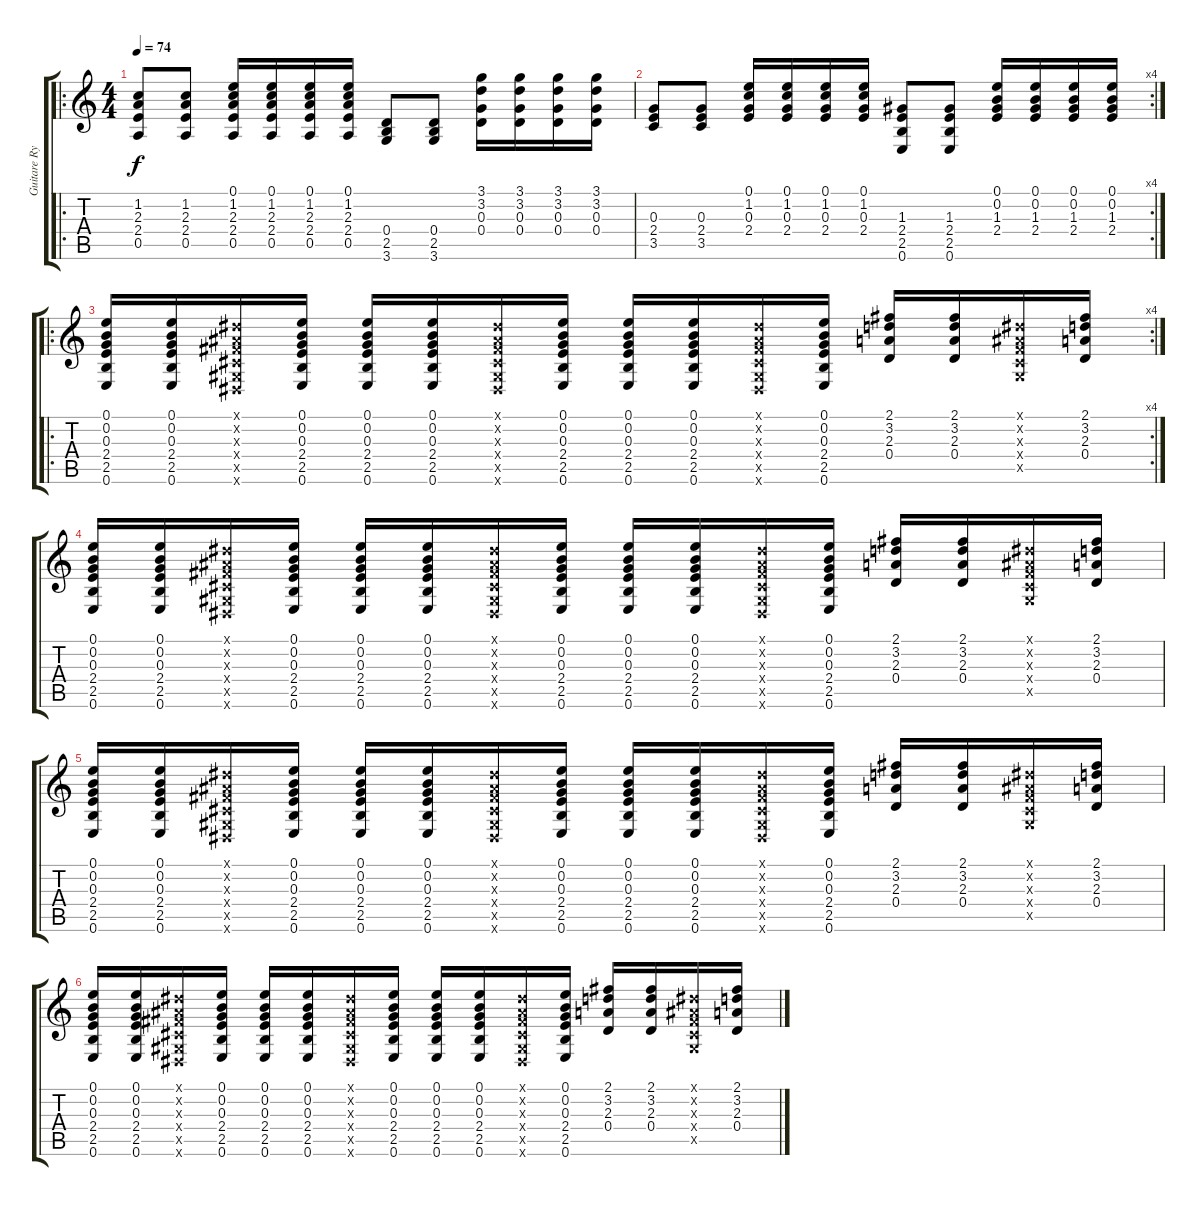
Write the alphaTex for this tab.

\track ("Guitare Rythmique" "Guitare Ry") {instrument acousticguitarnylon}
\staff {score tabs}
\tuning (E4 B3 G3 D3 A2 E2) {hide}
\ro
\ts (4 4)
\tempo 74
\clef g2
\ks c
(1.2 2.3 2.4 0.5).8{dy f instrument acousticguitarnylon} (1.2 2.3 2.4 0.5).8 (0.1 1.2 2.3 2.4 0.5).16 (0.1 1.2 2.3 2.4 0.5).16 (0.1 1.2 2.3 2.4 0.5).16 (0.1 1.2 2.3 2.4 0.5).16 (0.4 2.5 3.6).8 (0.4 2.5 3.6).8 (3.1 3.2 0.3 0.4).16 (3.1 3.2 0.3 0.4).16 (3.1 3.2 0.3 0.4).16 (3.1 3.2 0.3 0.4).16 |
\rc 4
(0.3 2.4 3.5).8 (0.3 2.4 3.5).8 (0.1 1.2 0.3 2.4).16 (0.1 1.2 0.3 2.4).16 (0.1 1.2 0.3 2.4).16 (0.1 1.2 0.3 2.4).16 (1.3 2.4 2.5 0.6).8 (1.3 2.4 2.5 0.6).8 (0.1 0.2 1.3 2.4).16 (0.1 0.2 1.3 2.4).16 (0.1 0.2 1.3 2.4).16 (0.1 0.2 1.3 2.4).16 |
\ro
\rc 4
(0.1 0.2 0.3 2.4 2.5 0.6).16 (0.1 0.2 0.3 2.4 2.5 0.6).16 (-1.1{x} -1.2{x} -1.3{x} -1.4{x} -1.5{x} -1.6{x}).16 (0.1 0.2 0.3 2.4 2.5 0.6).16 (0.1 0.2 0.3 2.4 2.5 0.6).16 (0.1 0.2 0.3 2.4 2.5 0.6).16 (-1.1{x} -1.2{x} -1.3{x} -1.4{x} -1.5{x} -1.6{x}).16 (0.1 0.2 0.3 2.4 2.5 0.6).16 (0.1 0.2 0.3 2.4 2.5 0.6).16 (0.1 0.2 0.3 2.4 2.5 0.6).16 (-1.1{x} -1.2{x} -1.3{x} -1.4{x} -1.5{x} -1.6{x}).16 (0.1 0.2 0.3 2.4 2.5 0.6).16 (2.1 3.2 2.3 0.4).16 (2.1 3.2 2.3 0.4).16 (-1.1{x} -1.2{x} -1.3{x} -1.4{x} -1.5{x}).16 (2.1 3.2 2.3 0.4).16 |
(0.1 0.2 0.3 2.4 2.5 0.6).16 (0.1 0.2 0.3 2.4 2.5 0.6).16 (-1.1{x} -1.2{x} -1.3{x} -1.4{x} -1.5{x} -1.6{x}).16 (0.1 0.2 0.3 2.4 2.5 0.6).16 (0.1 0.2 0.3 2.4 2.5 0.6).16 (0.1 0.2 0.3 2.4 2.5 0.6).16 (-1.1{x} -1.2{x} -1.3{x} -1.4{x} -1.5{x} -1.6{x}).16 (0.1 0.2 0.3 2.4 2.5 0.6).16 (0.1 0.2 0.3 2.4 2.5 0.6).16 (0.1 0.2 0.3 2.4 2.5 0.6).16 (-1.1{x} -1.2{x} -1.3{x} -1.4{x} -1.5{x} -1.6{x}).16 (0.1 0.2 0.3 2.4 2.5 0.6).16 (2.1 3.2 2.3 0.4).16 (2.1 3.2 2.3 0.4).16 (-1.1{x} -1.2{x} -1.3{x} -1.4{x} -1.5{x}).16 (2.1 3.2 2.3 0.4).16 |
(0.1 0.2 0.3 2.4 2.5 0.6).16 (0.1 0.2 0.3 2.4 2.5 0.6).16 (-1.1{x} -1.2{x} -1.3{x} -1.4{x} -1.5{x} -1.6{x}).16 (0.1 0.2 0.3 2.4 2.5 0.6).16 (0.1 0.2 0.3 2.4 2.5 0.6).16 (0.1 0.2 0.3 2.4 2.5 0.6).16 (-1.1{x} -1.2{x} -1.3{x} -1.4{x} -1.5{x} -1.6{x}).16 (0.1 0.2 0.3 2.4 2.5 0.6).16 (0.1 0.2 0.3 2.4 2.5 0.6).16 (0.1 0.2 0.3 2.4 2.5 0.6).16 (-1.1{x} -1.2{x} -1.3{x} -1.4{x} -1.5{x} -1.6{x}).16 (0.1 0.2 0.3 2.4 2.5 0.6).16 (2.1 3.2 2.3 0.4).16 (2.1 3.2 2.3 0.4).16 (-1.1{x} -1.2{x} -1.3{x} -1.4{x} -1.5{x}).16 (2.1 3.2 2.3 0.4).16 |
(0.1 0.2 0.3 2.4 2.5 0.6).16 (0.1 0.2 0.3 2.4 2.5 0.6).16 (-1.1{x} -1.2{x} -1.3{x} -1.4{x} -1.5{x} -1.6{x}).16 (0.1 0.2 0.3 2.4 2.5 0.6).16 (0.1 0.2 0.3 2.4 2.5 0.6).16 (0.1 0.2 0.3 2.4 2.5 0.6).16 (-1.1{x} -1.2{x} -1.3{x} -1.4{x} -1.5{x} -1.6{x}).16 (0.1 0.2 0.3 2.4 2.5 0.6).16 (0.1 0.2 0.3 2.4 2.5 0.6).16 (0.1 0.2 0.3 2.4 2.5 0.6).16 (-1.1{x} -1.2{x} -1.3{x} -1.4{x} -1.5{x} -1.6{x}).16 (0.1 0.2 0.3 2.4 2.5 0.6).16 (2.1 3.2 2.3 0.4).16 (2.1 3.2 2.3 0.4).16 (-1.1{x} -1.2{x} -1.3{x} -1.4{x} -1.5{x}).16 (2.1 3.2 2.3 0.4).16
